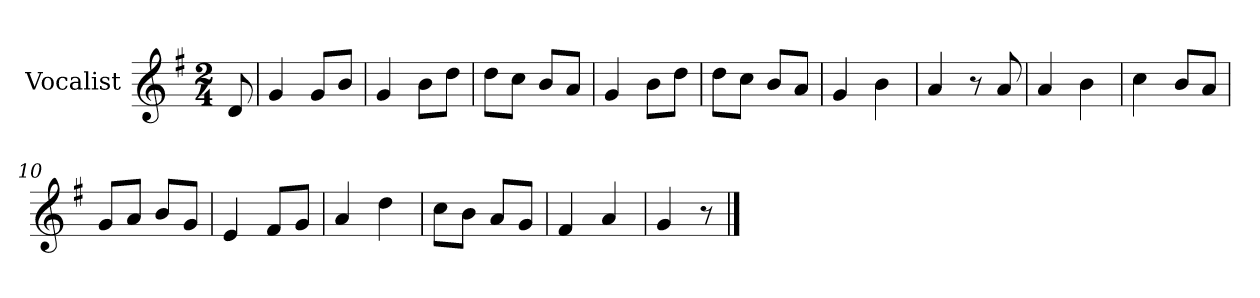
**kern
*part1
*staff1
*I"Vocalist
*k[f#]
*G:
*M2/4
=
8d
=1
4g
8gL
8bJ
=2
4g
8bL
8ddJ
=3
8ddL
8ccJ
8bL
8aJ
=4
4g
8bL
8ddJ
=5
8ddL
8ccJ
8bL
8aJ
=6
4g
4b
=7
4a
8r
8a
=8
4a
4b
=9
4cc
8bL
8aJ
=10
8gL
8aJ
8bL
8gJ
=11
4e
8f#L
8gJ
=12
4a
4dd
=13
8ccL
8bJ
8aL
8gJ
=14
4f#
4a
=15
4g
8r
==
*-
